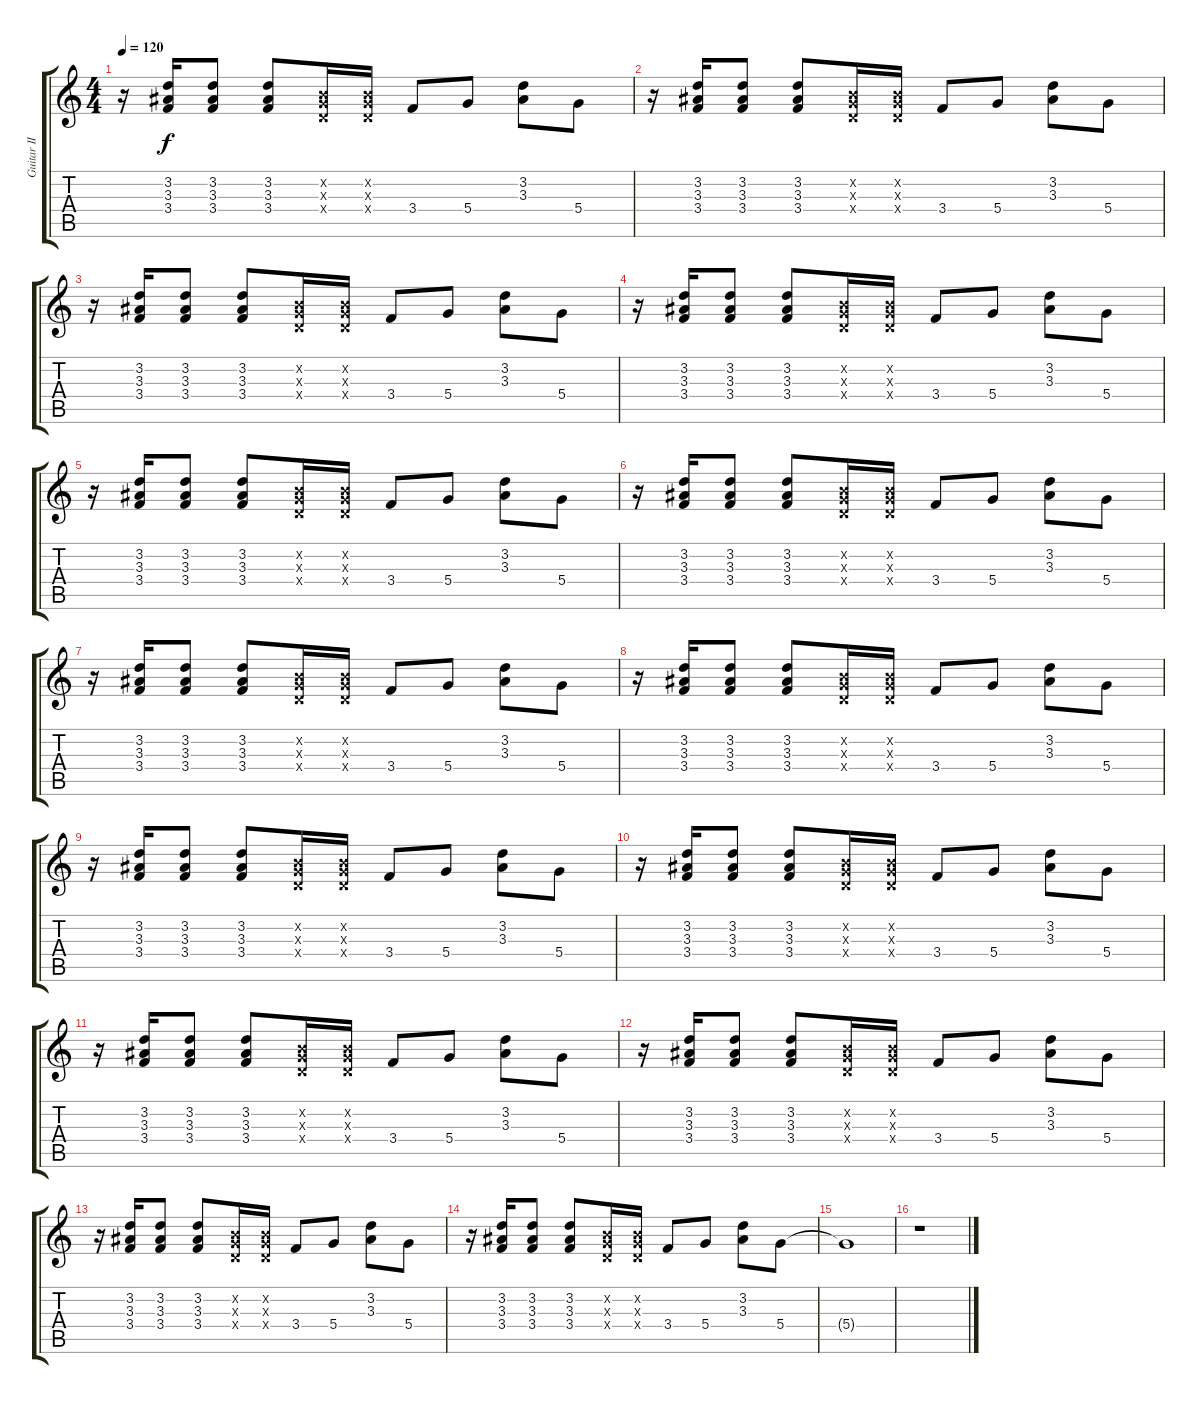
\track ("Guitar II" "Guitar II") {instrument acousticguitarnylon}
\staff {score tabs}
\tuning (E4 B3 G3 D3 A2 E2) {hide}
\ts (4 4)
\tempo 120
\clef g2
\ks c
r.16{dy f} (3.2 3.3 3.4).16 (3.2 3.3 3.4).8 (3.2 3.3 3.4).8 (0.2{x} 0.3{x} 0.4{x}).16 (0.2{x} 0.3{x} 0.4{x}).16 3.4.8 5.4.8 (3.2 3.3).8 5.4.8 |
r.16 (3.2 3.3 3.4).16 (3.2 3.3 3.4).8 (3.2 3.3 3.4).8 (0.2{x} 0.3{x} 0.4{x}).16 (0.2{x} 0.3{x} 0.4{x}).16 3.4.8 5.4.8 (3.2 3.3).8 5.4.8 |
r.16 (3.2 3.3 3.4).16 (3.2 3.3 3.4).8 (3.2 3.3 3.4).8 (0.2{x} 0.3{x} 0.4{x}).16 (0.2{x} 0.3{x} 0.4{x}).16 3.4.8 5.4.8 (3.2 3.3).8 5.4.8 |
r.16 (3.2 3.3 3.4).16 (3.2 3.3 3.4).8 (3.2 3.3 3.4).8 (0.2{x} 0.3{x} 0.4{x}).16 (0.2{x} 0.3{x} 0.4{x}).16 3.4.8 5.4.8 (3.2 3.3).8 5.4.8 |
r.16 (3.2 3.3 3.4).16 (3.2 3.3 3.4).8 (3.2 3.3 3.4).8 (0.2{x} 0.3{x} 0.4{x}).16 (0.2{x} 0.3{x} 0.4{x}).16 3.4.8 5.4.8 (3.2 3.3).8 5.4.8 |
r.16 (3.2 3.3 3.4).16 (3.2 3.3 3.4).8 (3.2 3.3 3.4).8 (0.2{x} 0.3{x} 0.4{x}).16 (0.2{x} 0.3{x} 0.4{x}).16 3.4.8 5.4.8 (3.2 3.3).8 5.4.8 |
r.16 (3.2 3.3 3.4).16 (3.2 3.3 3.4).8 (3.2 3.3 3.4).8 (0.2{x} 0.3{x} 0.4{x}).16 (0.2{x} 0.3{x} 0.4{x}).16 3.4.8 5.4.8 (3.2 3.3).8 5.4.8 |
r.16 (3.2 3.3 3.4).16 (3.2 3.3 3.4).8 (3.2 3.3 3.4).8 (0.2{x} 0.3{x} 0.4{x}).16 (0.2{x} 0.3{x} 0.4{x}).16 3.4.8 5.4.8 (3.2 3.3).8 5.4.8 |
r.16 (3.2 3.3 3.4).16 (3.2 3.3 3.4).8 (3.2 3.3 3.4).8 (0.2{x} 0.3{x} 0.4{x}).16 (0.2{x} 0.3{x} 0.4{x}).16 3.4.8 5.4.8 (3.2 3.3).8 5.4.8 |
r.16 (3.2 3.3 3.4).16 (3.2 3.3 3.4).8 (3.2 3.3 3.4).8 (0.2{x} 0.3{x} 0.4{x}).16 (0.2{x} 0.3{x} 0.4{x}).16 3.4.8 5.4.8 (3.2 3.3).8 5.4.8 |
r.16 (3.2 3.3 3.4).16 (3.2 3.3 3.4).8 (3.2 3.3 3.4).8 (0.2{x} 0.3{x} 0.4{x}).16 (0.2{x} 0.3{x} 0.4{x}).16 3.4.8 5.4.8 (3.2 3.3).8 5.4.8 |
r.16 (3.2 3.3 3.4).16 (3.2 3.3 3.4).8 (3.2 3.3 3.4).8 (0.2{x} 0.3{x} 0.4{x}).16 (0.2{x} 0.3{x} 0.4{x}).16 3.4.8 5.4.8 (3.2 3.3).8 5.4.8 |
r.16 (3.2 3.3 3.4).16 (3.2 3.3 3.4).8 (3.2 3.3 3.4).8 (0.2{x} 0.3{x} 0.4{x}).16 (0.2{x} 0.3{x} 0.4{x}).16 3.4.8 5.4.8 (3.2 3.3).8 5.4.8 |
r.16 (3.2 3.3 3.4).16 (3.2 3.3 3.4).8 (3.2 3.3 3.4).8 (0.2{x} 0.3{x} 0.4{x}).16 (0.2{x} 0.3{x} 0.4{x}).16 3.4.8 5.4.8 (3.2 3.3).8 5.4.8 |
5.4{t}.1 |
r.1
